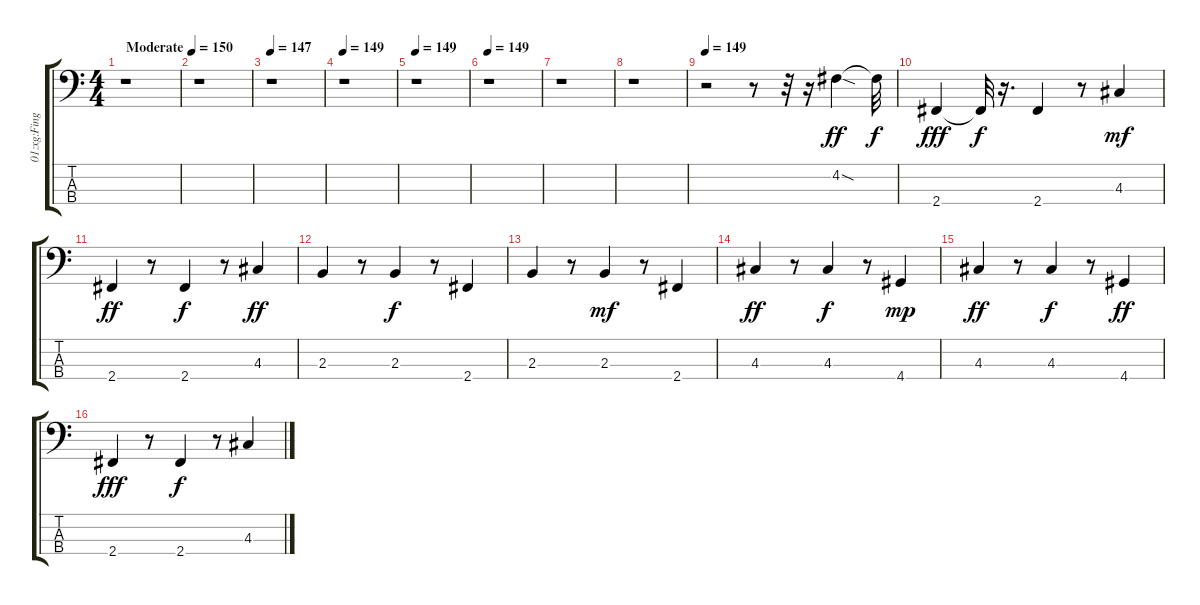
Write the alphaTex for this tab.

\track ("01:xg:Fingered Bass 2" "01:xg:Fing") {instrument electricbassfinger}
\staff {score tabs}
\tuning (G2 D2 A1 E1) {hide}
\ts (4 4)
\tempo (150 "Moderate")
\clef f4
\ks c
r.1{dy ff instrument electricbassfinger} |
r.1 |
\tempo 147
r.1 |
\tempo 149
r.1 |
\tempo 149
r.1 |
\tempo 149
r.1 |
r.1 |
r.1 |
\tempo 149
r.2 r.8 r.32 r.16 4.2{sod}.4 4.2{t}.32{dy f} |
2.4.4{dy fff} 2.4{t}.32{dy f} r.16{d} 2.4.4 r.8 4.3.4{dy mf} |
2.4.4{dy ff} r.8 2.4.4{dy f} r.8 4.3.4{dy ff} |
2.3.4 r.8 2.3.4{dy f} r.8 2.4.4 |
2.3.4 r.8 2.3.4{dy mf} r.8 2.4.4 |
4.3.4{dy ff} r.8 4.3.4{dy f} r.8 4.4.4{dy mp} |
4.3.4{dy ff} r.8 4.3.4{dy f} r.8 4.4.4{dy ff} |
2.4.4{dy fff} r.8 2.4.4{dy f} r.8 4.3.4
